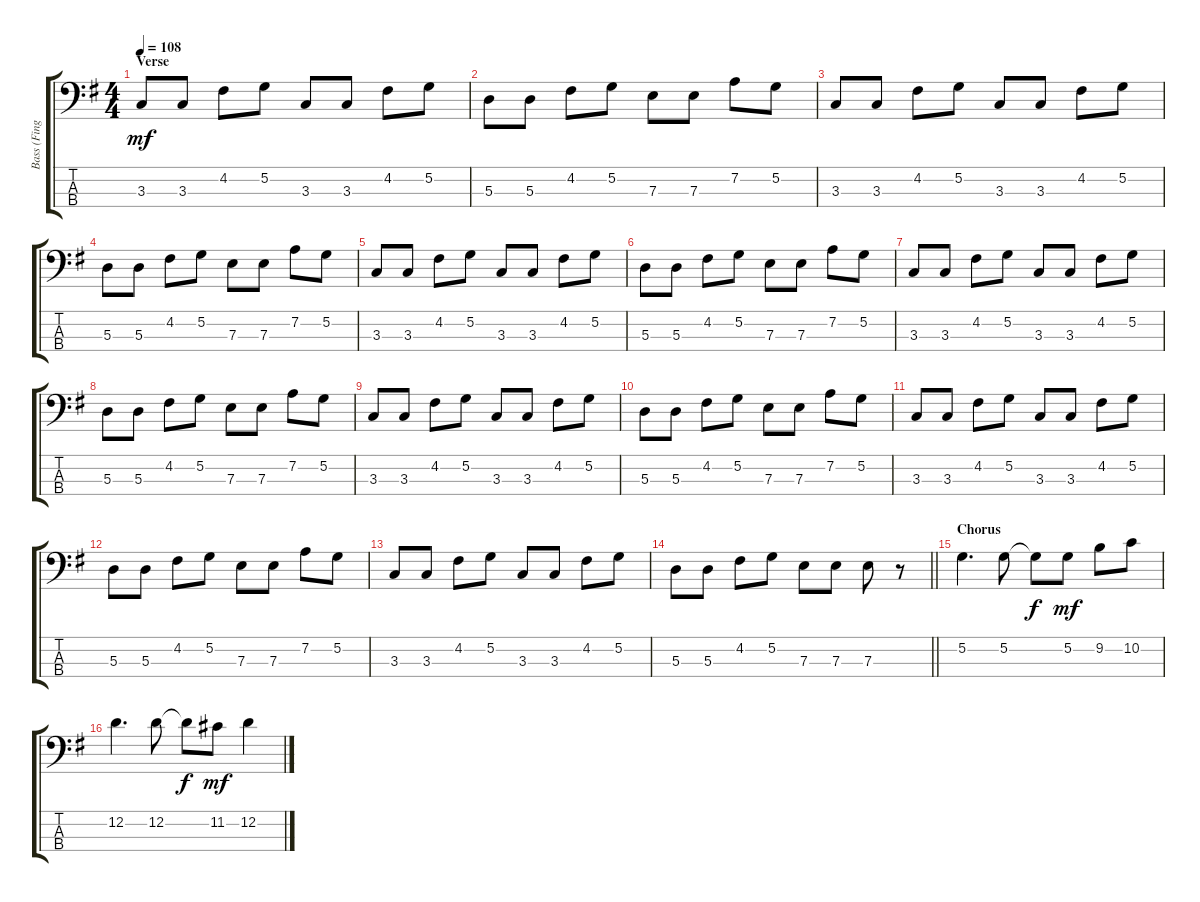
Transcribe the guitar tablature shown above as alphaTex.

\track ("Bass (Finger)" "Bass (Fing") {instrument electricbassfinger}
\staff {score tabs}
\tuning (G2 D2 A1 E1) {hide}
\ts (4 4)
\section ("" "Verse")
\tempo 108
\clef f4
\ks g
3.3.8{dy mf} 3.3.8 4.2.8 5.2.8 3.3.8 3.3.8 4.2.8 5.2.8 |
5.3.8 5.3.8 4.2.8 5.2.8 7.3.8 7.3.8 7.2.8 5.2.8 |
3.3.8 3.3.8 4.2.8 5.2.8 3.3.8 3.3.8 4.2.8 5.2.8 |
5.3.8 5.3.8 4.2.8 5.2.8 7.3.8 7.3.8 7.2.8 5.2.8 |
3.3.8 3.3.8 4.2.8 5.2.8 3.3.8 3.3.8 4.2.8 5.2.8 |
5.3.8 5.3.8 4.2.8 5.2.8 7.3.8 7.3.8 7.2.8 5.2.8 |
3.3.8 3.3.8 4.2.8 5.2.8 3.3.8 3.3.8 4.2.8 5.2.8 |
5.3.8 5.3.8 4.2.8 5.2.8 7.3.8 7.3.8 7.2.8 5.2.8 |
3.3.8 3.3.8 4.2.8 5.2.8 3.3.8 3.3.8 4.2.8 5.2.8 |
5.3.8 5.3.8 4.2.8 5.2.8 7.3.8 7.3.8 7.2.8 5.2.8 |
3.3.8 3.3.8 4.2.8 5.2.8 3.3.8 3.3.8 4.2.8 5.2.8 |
5.3.8 5.3.8 4.2.8 5.2.8 7.3.8 7.3.8 7.2.8 5.2.8 |
3.3.8 3.3.8 4.2.8 5.2.8 3.3.8 3.3.8 4.2.8 5.2.8 |
\barLineRight lightlight
5.3.8 5.3.8 4.2.8 5.2.8 7.3.8 7.3.8 7.3.8 r.8 |
\section ("" "Chorus")
5.2.4{d} 5.2.8 5.2{t}.8{dy f} 5.2.8{dy mf} 9.2.8 10.2.8 |
12.2.4{d} 12.2.8 12.2{t}.8{dy f} 11.2.8{dy mf} 12.2.4
